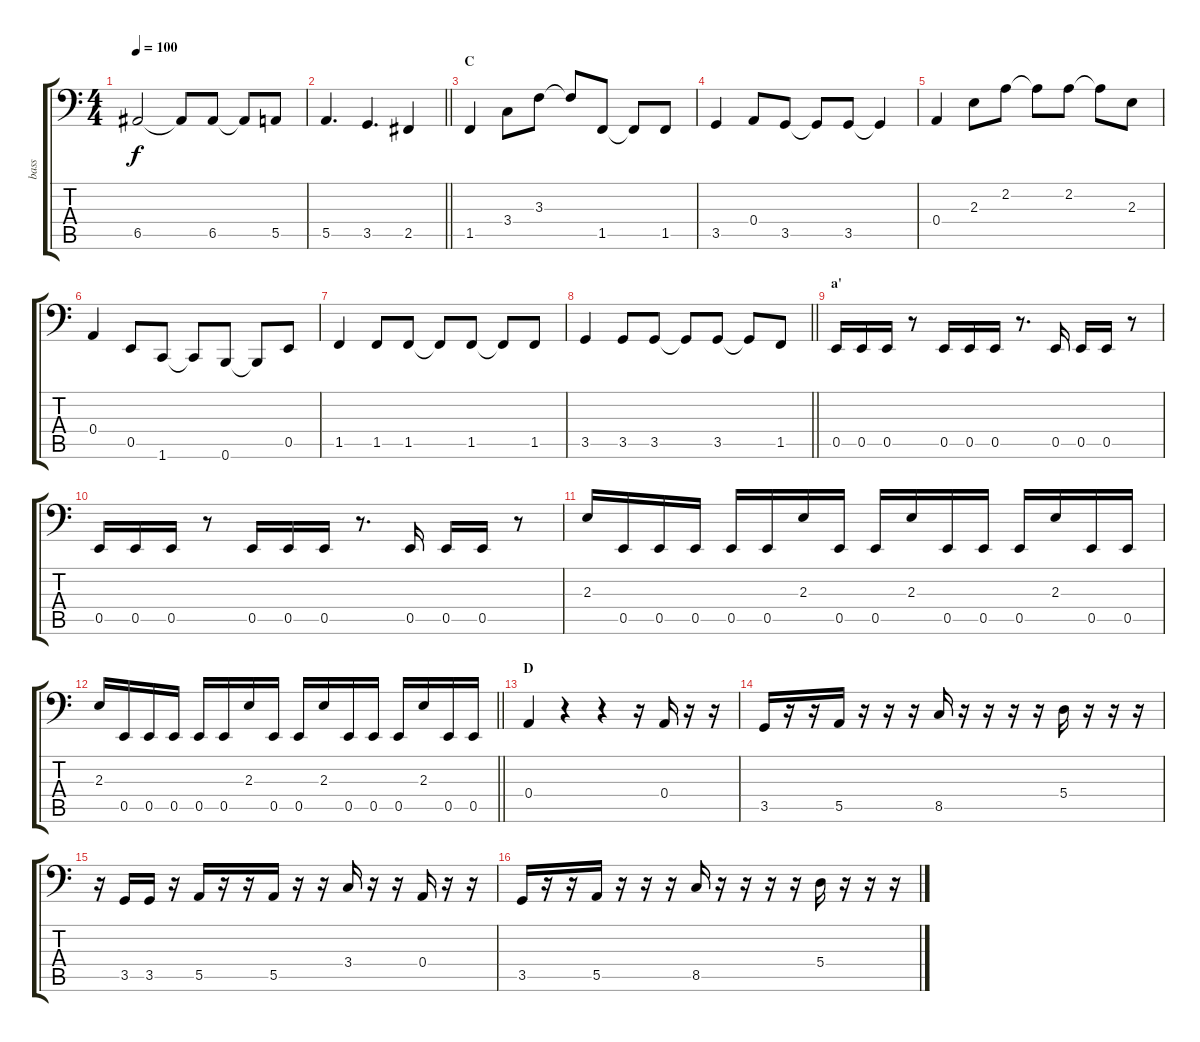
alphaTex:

\track ("bass" "bass") {instrument electricbassfinger}
\staff {score tabs}
\tuning (C3 G2 D2 A1 E1 B0) {hide}
\ts (4 4)
\tempo 100
\clef f4
\ks c
6.5{t}.2{dy f} 6.5{t}.8 6.5.8 6.5{t}.8 5.5.8 |
\barLineRight lightlight
5.5.4{d} 3.5.4{d} 2.5.4 |
\section ("" "C")
1.5.4 3.4.8 3.3.8 3.3{t}.8 1.5.8 1.5{t}.8 1.5.8 |
3.5.4 0.4.8 3.5.8 3.5{t}.8 3.5.8 3.5{t}.4 |
0.4.4 2.3.8 2.2.8 2.2{t}.8 2.2.8 2.2{t}.8 2.3.8 |
0.4.4 0.5.8 1.6.8 1.6{t}.8 0.6.8 0.6{t}.8 0.5.8 |
1.5.4 1.5.8 1.5.8 1.5{t}.8 1.5.8 1.5{t}.8 1.5.8 |
\barLineRight lightlight
3.5.4 3.5.8 3.5.8 3.5{t}.8 3.5.8 3.5{t}.8 1.5.8 |
\section ("" "a'")
0.5.16 0.5.16 0.5.16 r.8 0.5.16 0.5.16 0.5.16 r.8{d} 0.5.16 0.5.16 0.5.16 r.8 |
0.5.16 0.5.16 0.5.16 r.8 0.5.16 0.5.16 0.5.16 r.8{d} 0.5.16 0.5.16 0.5.16 r.8 |
2.3.16 0.5.16 0.5.16 0.5.16 0.5.16 0.5.16 2.3.16 0.5.16 0.5.16 2.3.16 0.5.16 0.5.16 0.5.16 2.3.16 0.5.16 0.5.16 |
\barLineRight lightlight
2.3.16 0.5.16 0.5.16 0.5.16 0.5.16 0.5.16 2.3.16 0.5.16 0.5.16 2.3.16 0.5.16 0.5.16 0.5.16 2.3.16 0.5.16 0.5.16 |
\section ("" "D")
0.4.4 r.4 r.4 r.16 0.4.16 r.16 r.16 |
3.5.16 r.16 r.16 5.5.16 r.16 r.16 r.16 8.5.16 r.16 r.16 r.16 r.16 5.4.16 r.16 r.16 r.16 |
r.16 3.5.16 3.5.16 r.16 5.5.16 r.16 r.16 5.5.16 r.16 r.16 3.4.16 r.16 r.16 0.4.16 r.16 r.16 |
3.5.16 r.16 r.16 5.5.16 r.16 r.16 r.16 8.5.16 r.16 r.16 r.16 r.16 5.4.16 r.16 r.16 r.16
